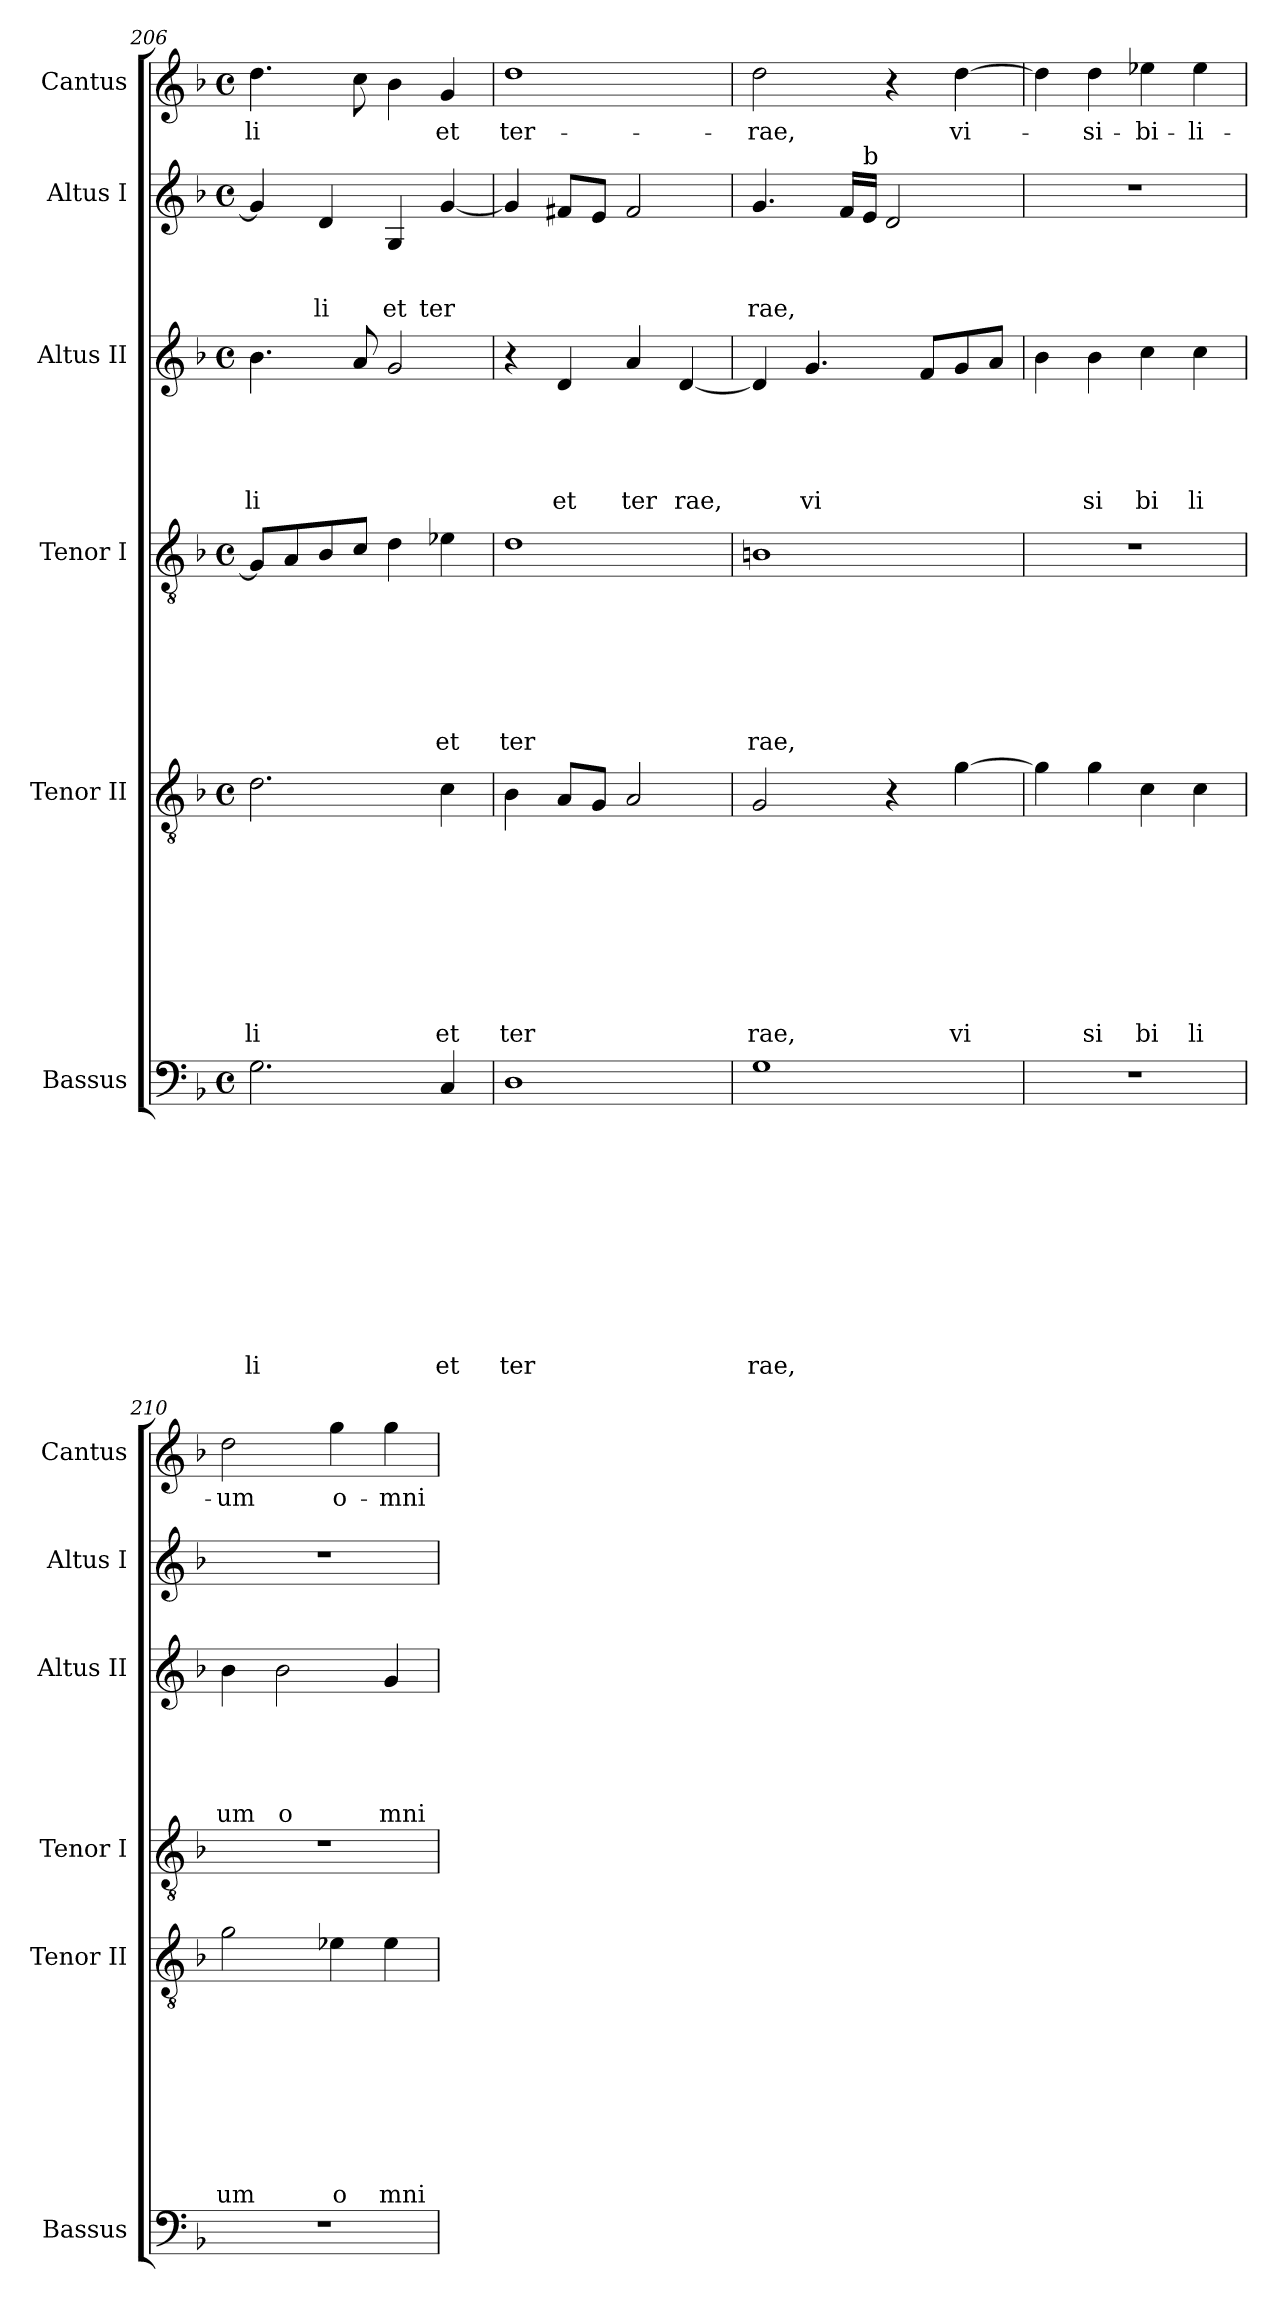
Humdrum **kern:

**kern	**text	**text	**text	**text	**text	**text	**text	**text	**text	**text	**text	**kern	**text	**text	**text	**text	**text	**text	**text	**text	**text	**kern	**text	**text	**text	**text	**text	**text	**text	**kern	**text	**text	**text	**text	**text	**kern	**text	**text	**text	**kern	**text
*part6	*part6	*part6	*part6	*part6	*part6	*part6	*part6	*part6	*part6	*part6	*part6	*part5	*part5	*part5	*part5	*part5	*part5	*part5	*part5	*part5	*part5	*part4	*part4	*part4	*part4	*part4	*part4	*part4	*part4	*part3	*part3	*part3	*part3	*part3	*part3	*part2	*part2	*part2	*part2	*part1	*part1
*staff6	*staff6	*staff6	*staff6	*staff6	*staff6	*staff6	*staff6	*staff6	*staff6	*staff6	*staff6	*staff5	*staff5	*staff5	*staff5	*staff5	*staff5	*staff5	*staff5	*staff5	*staff5	*staff4	*staff4	*staff4	*staff4	*staff4	*staff4	*staff4	*staff4	*staff3	*staff3	*staff3	*staff3	*staff3	*staff3	*staff2	*staff2	*staff2	*staff2	*staff1	*staff1
*I"Bassus	*	*	*	*	*	*	*	*	*	*	*	*I"Tenor II	*	*	*	*	*	*	*	*	*	*I"Tenor I	*	*	*	*	*	*	*	*I"Altus II	*	*	*	*	*	*I"Altus I	*	*	*	*I"Cantus	*
*I'Bassus	*	*	*	*	*	*	*	*	*	*	*	*I'Tenor II	*	*	*	*	*	*	*	*	*	*I'Tenor I	*	*	*	*	*	*	*	*I'Altus II	*	*	*	*	*	*I'Altus I	*	*	*	*I'Cantus	*
!!LO:LB:g=z
*clefF4	*	*	*	*	*	*	*	*	*	*	*	*clefGv2	*	*	*	*	*	*	*	*	*	*clefGv2	*	*	*	*	*	*	*	*clefG2	*	*	*	*	*	*clefG2	*	*	*	*clefG2	*
*k[b-]	*	*	*	*	*	*	*	*	*	*	*	*k[b-]	*	*	*	*	*	*	*	*	*	*k[b-]	*	*	*	*	*	*	*	*k[b-]	*	*	*	*	*	*k[b-]	*	*	*	*k[b-]	*
*F:	*	*	*	*	*	*	*	*	*	*	*	*F:	*	*	*	*	*	*	*	*	*	*F:	*	*	*	*	*	*	*	*F:	*	*	*	*	*	*F:	*	*	*	*F:	*
*M4/4	*	*	*	*	*	*	*	*	*	*	*	*M4/4	*	*	*	*	*	*	*	*	*	*M4/4	*	*	*	*	*	*	*	*M4/4	*	*	*	*	*	*M4/4	*	*	*	*M4/4	*
*met(c)	*	*	*	*	*	*	*	*	*	*	*	*met(c)	*	*	*	*	*	*	*	*	*	*met(c)	*	*	*	*	*	*	*	*met(c)	*	*	*	*	*	*met(c)	*	*	*	*met(c)	*
=206	=206	=206	=206	=206	=206	=206	=206	=206	=206	=206	=206	=206	=206	=206	=206	=206	=206	=206	=206	=206	=206	=206	=206	=206	=206	=206	=206	=206	=206	=206	=206	=206	=206	=206	=206	=206	=206	=206	=206	=206	=206
!	!	!	!	!	!	!	!	!	!	!	!LO:LY:b	!	!	!	!	!	!	!	!	!	!LO:LY:b	!	!	!	!	!	!	!	!	!	!	!	!	!	!LO:LY:b	!	!	!	!	!	!LO:LY:b
2.G\	.	.	.	.	.	.	.	.	.	.	li	2.d\	.	.	.	.	.	.	.	.	li	8G/L]	.	.	.	.	.	.	.	4.b-\	.	.	.	.	li	4g/]	.	.	.	4.dd\	-li
.	.	.	.	.	.	.	.	.	.	.	.	.	.	.	.	.	.	.	.	.	.	8A/	.	.	.	.	.	.	.	.	.	.	.	.	.	.	.	.	.	.	.
!	!	!	!	!	!	!	!	!	!	!	!	!	!	!	!	!	!	!	!	!	!	!	!	!	!	!	!	!	!	!	!	!	!	!	!	!	!	!	!LO:LY:b	!	!
.	.	.	.	.	.	.	.	.	.	.	.	.	.	.	.	.	.	.	.	.	.	8B-/	.	.	.	.	.	.	.	.	.	.	.	.	.	4d/	.	.	-li	.	.
.	.	.	.	.	.	.	.	.	.	.	.	.	.	.	.	.	.	.	.	.	.	8c/J	.	.	.	.	.	.	.	8a/	.	.	.	.	.	.	.	.	.	8cc\	.
!	!	!	!	!	!	!	!	!	!	!	!	!	!	!	!	!	!	!	!	!	!	!	!	!	!	!	!	!	!	!	!	!	!	!	!	!	!	!	!LO:LY:b	!	!
.	.	.	.	.	.	.	.	.	.	.	.	.	.	.	.	.	.	.	.	.	.	4d\	.	.	.	.	.	.	.	2g/	.	.	.	.	.	4G/	.	.	et	4b-\	.
!	!	!	!	!	!	!	!	!	!	!	!LO:LY:b	!	!	!	!	!	!	!	!	!	!LO:LY:b	!	!	!	!	!	!	!	!LO:LY:b	!	!	!	!	!	!	!	!	!	!LO:LY:b	!	!LO:LY:b
4C/	.	.	.	.	.	.	.	.	.	.	et	4c\	.	.	.	.	.	.	.	.	et	4e-X\	.	.	.	.	.	.	et	.	.	.	.	.	.	[<4g/	.	.	ter	4g/	et
=207	=207	=207	=207	=207	=207	=207	=207	=207	=207	=207	=207	=207	=207	=207	=207	=207	=207	=207	=207	=207	=207	=207	=207	=207	=207	=207	=207	=207	=207	=207	=207	=207	=207	=207	=207	=207	=207	=207	=207	=207	=207
!	!	!	!	!	!	!	!	!	!	!	!LO:LY:b	!	!	!	!	!	!	!	!	!	!LO:LY:b	!	!	!	!	!	!	!	!LO:LY:b	!	!	!	!	!	!	!	!	!	!	!	!LO:LY:b
1D	.	.	.	.	.	.	.	.	.	.	ter	4B-\	.	.	.	.	.	.	.	.	ter	1d	.	.	.	.	.	.	ter	4r	.	.	.	.	.	4g/]	.	.	.	1dd	ter-
!	!	!	!	!	!	!	!	!	!	!	!	!	!	!	!	!	!	!	!	!	!	!	!	!	!	!	!	!	!	!	!	!	!	!	!LO:LY:b	!	!	!	!	!	!
.	.	.	.	.	.	.	.	.	.	.	.	8A/L	.	.	.	.	.	.	.	.	.	.	.	.	.	.	.	.	.	4d/	.	.	.	.	et	8f#X/L	.	.	.	.	.
.	.	.	.	.	.	.	.	.	.	.	.	8G/J	.	.	.	.	.	.	.	.	.	.	.	.	.	.	.	.	.	.	.	.	.	.	.	8e/J	.	.	.	.	.
!	!	!	!	!	!	!	!	!	!	!	!	!	!	!	!	!	!	!	!	!	!	!	!	!	!	!	!	!	!	!	!	!	!	!	!LO:LY:b	!	!	!	!	!	!
.	.	.	.	.	.	.	.	.	.	.	.	2A/	.	.	.	.	.	.	.	.	.	.	.	.	.	.	.	.	.	4a/	.	.	.	.	ter	2f#/	.	.	.	.	.
!	!	!	!	!	!	!	!	!	!	!	!	!	!	!	!	!	!	!	!	!	!	!	!	!	!	!	!	!	!	!	!	!	!	!	!LO:LY:b	!	!	!	!	!	!
.	.	.	.	.	.	.	.	.	.	.	.	.	.	.	.	.	.	.	.	.	.	.	.	.	.	.	.	.	.	[<4d/	.	.	.	.	rae,	.	.	.	.	.	.
=208	=208	=208	=208	=208	=208	=208	=208	=208	=208	=208	=208	=208	=208	=208	=208	=208	=208	=208	=208	=208	=208	=208	=208	=208	=208	=208	=208	=208	=208	=208	=208	=208	=208	=208	=208	=208	=208	=208	=208	=208	=208
!	!	!	!	!	!	!	!	!	!	!	!LO:LY:b	!	!	!	!	!	!	!	!	!	!LO:LY:b	!	!	!	!	!	!	!	!LO:LY:b	!	!	!	!	!	!	!	!	!	!LO:LY:b	!	!LO:LY:b
1G	.	.	.	.	.	.	.	.	.	.	rae,	2G/	.	.	.	.	.	.	.	.	rae,	1Bn	.	.	.	.	.	.	rae,	4d/]	.	.	.	.	.	4.g/	.	.	rae,	2dd\	-rae,
!	!	!	!	!	!	!	!	!	!	!	!	!	!	!	!	!	!	!	!	!	!	!	!	!	!	!	!	!	!	!	!	!	!	!	!LO:LY:b	!	!	!	!	!	!
.	.	.	.	.	.	.	.	.	.	.	.	.	.	.	.	.	.	.	.	.	.	.	.	.	.	.	.	.	.	4.g/	.	.	.	.	vi	.	.	.	.	.	.
.	.	.	.	.	.	.	.	.	.	.	.	.	.	.	.	.	.	.	.	.	.	.	.	.	.	.	.	.	.	.	.	.	.	.	.	16f/LL	.	.	.	.	.
!	!	!	!	!	!	!	!	!	!	!	!	!	!	!	!	!	!	!	!	!	!	!	!	!	!	!	!	!	!	!	!	!	!	!	!	!LO:TX:a:t=b	!	!	!	!	!
.	.	.	.	.	.	.	.	.	.	.	.	.	.	.	.	.	.	.	.	.	.	.	.	.	.	.	.	.	.	.	.	.	.	.	.	16e/JJ	.	.	.	.	.
.	.	.	.	.	.	.	.	.	.	.	.	4r	.	.	.	.	.	.	.	.	.	.	.	.	.	.	.	.	.	.	.	.	.	.	.	2d/	.	.	.	4r	.
.	.	.	.	.	.	.	.	.	.	.	.	.	.	.	.	.	.	.	.	.	.	.	.	.	.	.	.	.	.	8f/L	.	.	.	.	.	.	.	.	.	.	.
!	!	!	!	!	!	!	!	!	!	!	!	!	!	!	!	!	!	!	!	!	!LO:LY:b	!	!	!	!	!	!	!	!	!	!	!	!	!	!	!	!	!	!	!	!LO:LY:b
.	.	.	.	.	.	.	.	.	.	.	.	[>4g\	.	.	.	.	.	.	.	.	vi	.	.	.	.	.	.	.	.	8g/	.	.	.	.	.	.	.	.	.	[>4dd\	vi-
.	.	.	.	.	.	.	.	.	.	.	.	.	.	.	.	.	.	.	.	.	.	.	.	.	.	.	.	.	.	8a/J	.	.	.	.	.	.	.	.	.	.	.
=209	=209	=209	=209	=209	=209	=209	=209	=209	=209	=209	=209	=209	=209	=209	=209	=209	=209	=209	=209	=209	=209	=209	=209	=209	=209	=209	=209	=209	=209	=209	=209	=209	=209	=209	=209	=209	=209	=209	=209	=209	=209
1r	.	.	.	.	.	.	.	.	.	.	.	4g\]	.	.	.	.	.	.	.	.	.	1r	.	.	.	.	.	.	.	4b-\	.	.	.	.	.	1r	.	.	.	4dd\]	.
!	!	!	!	!	!	!	!	!	!	!	!	!	!	!	!	!	!	!	!	!	!LO:LY:b	!	!	!	!	!	!	!	!	!	!	!	!	!	!LO:LY:b	!	!	!	!	!	!LO:LY:b
.	.	.	.	.	.	.	.	.	.	.	.	4g\	.	.	.	.	.	.	.	.	si	.	.	.	.	.	.	.	.	4b-\	.	.	.	.	si	.	.	.	.	4dd\	-si-
!	!	!	!	!	!	!	!	!	!	!	!	!	!	!	!	!	!	!	!	!	!LO:LY:b	!	!	!	!	!	!	!	!	!	!	!	!	!	!LO:LY:b	!	!	!	!	!	!LO:LY:b
.	.	.	.	.	.	.	.	.	.	.	.	4c\	.	.	.	.	.	.	.	.	bi	.	.	.	.	.	.	.	.	4cc\	.	.	.	.	bi	.	.	.	.	4ee-X\	-bi-
!	!	!	!	!	!	!	!	!	!	!	!	!	!	!	!	!	!	!	!	!	!LO:LY:b	!	!	!	!	!	!	!	!	!	!	!	!	!	!LO:LY:b	!	!	!	!	!	!LO:LY:b
.	.	.	.	.	.	.	.	.	.	.	.	4c\	.	.	.	.	.	.	.	.	li	.	.	.	.	.	.	.	.	4cc\	.	.	.	.	li	.	.	.	.	4ee-\	-li-
=210	=210	=210	=210	=210	=210	=210	=210	=210	=210	=210	=210	=210	=210	=210	=210	=210	=210	=210	=210	=210	=210	=210	=210	=210	=210	=210	=210	=210	=210	=210	=210	=210	=210	=210	=210	=210	=210	=210	=210	=210	=210
!	!	!	!	!	!	!	!	!	!	!	!	!	!	!	!	!	!	!	!	!	!LO:LY:b	!	!	!	!	!	!	!	!	!	!	!	!	!	!LO:LY:b	!	!	!	!	!	!LO:LY:b
1r	.	.	.	.	.	.	.	.	.	.	.	2g\	.	.	.	.	.	.	.	.	um	1r	.	.	.	.	.	.	.	4b-\	.	.	.	.	um	1r	.	.	.	2dd\	-um
!	!	!	!	!	!	!	!	!	!	!	!	!	!	!	!	!	!	!	!	!	!	!	!	!	!	!	!	!	!	!	!	!	!	!	!LO:LY:b	!	!	!	!	!	!
.	.	.	.	.	.	.	.	.	.	.	.	.	.	.	.	.	.	.	.	.	.	.	.	.	.	.	.	.	.	2b-\	.	.	.	.	o	.	.	.	.	.	.
!	!	!	!	!	!	!	!	!	!	!	!	!	!	!	!	!	!	!	!	!	!LO:LY:b	!	!	!	!	!	!	!	!	!	!	!	!	!	!	!	!	!	!	!	!LO:LY:b
.	.	.	.	.	.	.	.	.	.	.	.	4e-X\	.	.	.	.	.	.	.	.	o	.	.	.	.	.	.	.	.	.	.	.	.	.	.	.	.	.	.	4gg\	o-
!	!	!	!	!	!	!	!	!	!	!	!	!	!	!	!	!	!	!	!	!	!LO:LY:b	!	!	!	!	!	!	!	!	!	!	!	!	!	!LO:LY:b	!	!	!	!	!	!LO:LY:b
.	.	.	.	.	.	.	.	.	.	.	.	4e-\	.	.	.	.	.	.	.	.	mni	.	.	.	.	.	.	.	.	4g/	.	.	.	.	mni	.	.	.	.	4gg\	-mni-
=	=	=	=	=	=	=	=	=	=	=	=	=	=	=	=	=	=	=	=	=	=	=	=	=	=	=	=	=	=	=	=	=	=	=	=	=	=	=	=	=	=
*-	*-	*-	*-	*-	*-	*-	*-	*-	*-	*-	*-	*-	*-	*-	*-	*-	*-	*-	*-	*-	*-	*-	*-	*-	*-	*-	*-	*-	*-	*-	*-	*-	*-	*-	*-	*-	*-	*-	*-	*-	*-
